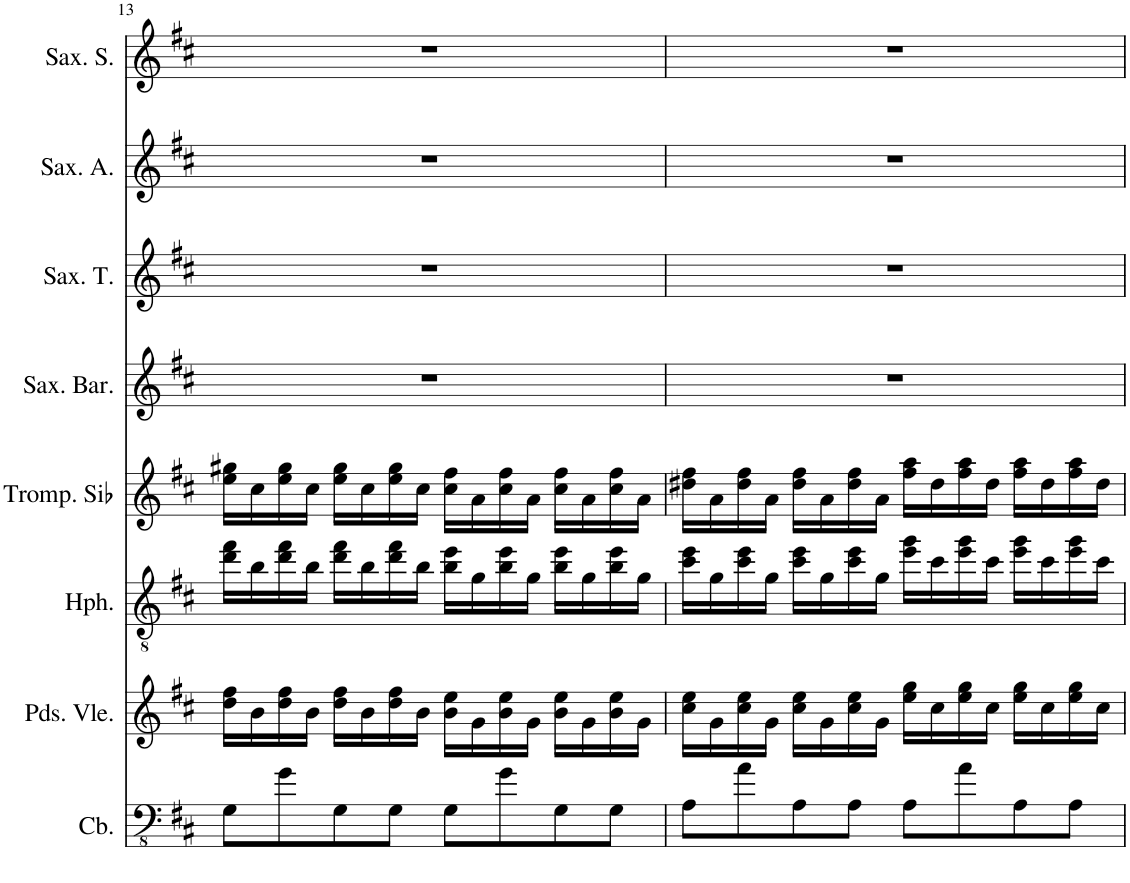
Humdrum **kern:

**kern	**kern	**kern	**kern	**kern	**kern	**kern	**kern
*part8	*part7	*part6	*part5	*part4	*part3	*part2	*part1
*staff8	*staff7	*staff6	*staff5	*staff4	*staff3	*staff2	*staff1
*I"Contrebasse, Contrabass Accomp	*I"Pardessus de viole, Violin Accomp	*I"Clarinette-Heckelphone, Oboe Accomp	*I"Trompette en Sib, Trumpet Accomp	*I"Saxophone Baryton, Baritone Sax	*I"Saxophone Ténor, Tenor Sax	*I"Saxophone Alto, Alto Sax	*I"Saxophone Soprano, Soprano Sax
*I'Cb.	*I'Pds. Vle.	*I'Hph.	*I'Tromp. Sib	*I'Sax. Bar.	*I'Sax. T.	*I'Sax. A.	*I'Sax. S.
!!LO:PB:g=z
*clefFv4	*clefG2	*clefGv2	*clefG2	*clefG2	*clefG2	*clefG2	*clefG2
*Trd7c12	*	*	*Trd1c2	*Trd12c21	*Trd8c14	*Trd5c9	*Trd1c2
*k[f#c#]	*k[f#c#]	*k[f#c#]	*k[f#c#]	*k[f#c#]	*k[f#c#]	*k[f#c#]	*k[f#c#]
*M4/4	*M4/4	*M4/4	*M4/4	*M4/4	*M4/4	*M4/4	*M4/4
=13	=13	=13	=13	=13	=13	=13	=13
8GG\L	16dd\ 16ff#\LL	16dd\ 16ff#\LL	16ee\ 16gg#X\LL	1r	1r	1r	1r
.	16b\	16b\	16cc#\	.	.	.	.
8G\	16dd\ 16ff#\	16dd\ 16ff#\	16ee\ 16gg#\	.	.	.	.
.	16b\JJ	16b\JJ	16cc#\JJ	.	.	.	.
8GG\	16dd\ 16ff#\LL	16dd\ 16ff#\LL	16ee\ 16gg#\LL	.	.	.	.
.	16b\	16b\	16cc#\	.	.	.	.
8GG\J	16dd\ 16ff#\	16dd\ 16ff#\	16ee\ 16gg#\	.	.	.	.
.	16b\JJ	16b\JJ	16cc#\JJ	.	.	.	.
8GG\L	16b\ 16ee\LL	16b\ 16ee\LL	16cc#\ 16ff#\LL	.	.	.	.
.	16g\	16g\	16a\	.	.	.	.
8G\	16b\ 16ee\	16b\ 16ee\	16cc#\ 16ff#\	.	.	.	.
.	16g\JJ	16g\JJ	16a\JJ	.	.	.	.
8GG\	16b\ 16ee\LL	16b\ 16ee\LL	16cc#\ 16ff#\LL	.	.	.	.
.	16g\	16g\	16a\	.	.	.	.
8GG\J	16b\ 16ee\	16b\ 16ee\	16cc#\ 16ff#\	.	.	.	.
.	16g\JJ	16g\JJ	16a\JJ	.	.	.	.
=14	=14	=14	=14	=14	=14	=14	=14
8AA\L	16cc#\ 16ee\LL	16cc#\ 16ee\LL	16dd#X\ 16ff#\LL	1r	1r	1r	1r
.	16g\	16g\	16a\	.	.	.	.
8A\	16cc#\ 16ee\	16cc#\ 16ee\	16dd#\ 16ff#\	.	.	.	.
.	16g\JJ	16g\JJ	16a\JJ	.	.	.	.
8AA\	16cc#\ 16ee\LL	16cc#\ 16ee\LL	16dd#\ 16ff#\LL	.	.	.	.
.	16g\	16g\	16a\	.	.	.	.
8AA\J	16cc#\ 16ee\	16cc#\ 16ee\	16dd#\ 16ff#\	.	.	.	.
.	16g\JJ	16g\JJ	16a\JJ	.	.	.	.
8AA\L	16ee\ 16gg\LL	16ee\ 16gg\LL	16ff#\ 16aa\LL	.	.	.	.
.	16cc#\	16cc#\	16dd#\	.	.	.	.
8A\	16ee\ 16gg\	16ee\ 16gg\	16ff#\ 16aa\	.	.	.	.
.	16cc#\JJ	16cc#\JJ	16dd#\JJ	.	.	.	.
8AA\	16ee\ 16gg\LL	16ee\ 16gg\LL	16ff#\ 16aa\LL	.	.	.	.
.	16cc#\	16cc#\	16dd#\	.	.	.	.
8AA\J	16ee\ 16gg\	16ee\ 16gg\	16ff#\ 16aa\	.	.	.	.
.	16cc#\JJ	16cc#\JJ	16dd#\JJ	.	.	.	.
=	=	=	=	=	=	=	=
*-	*-	*-	*-	*-	*-	*-	*-
